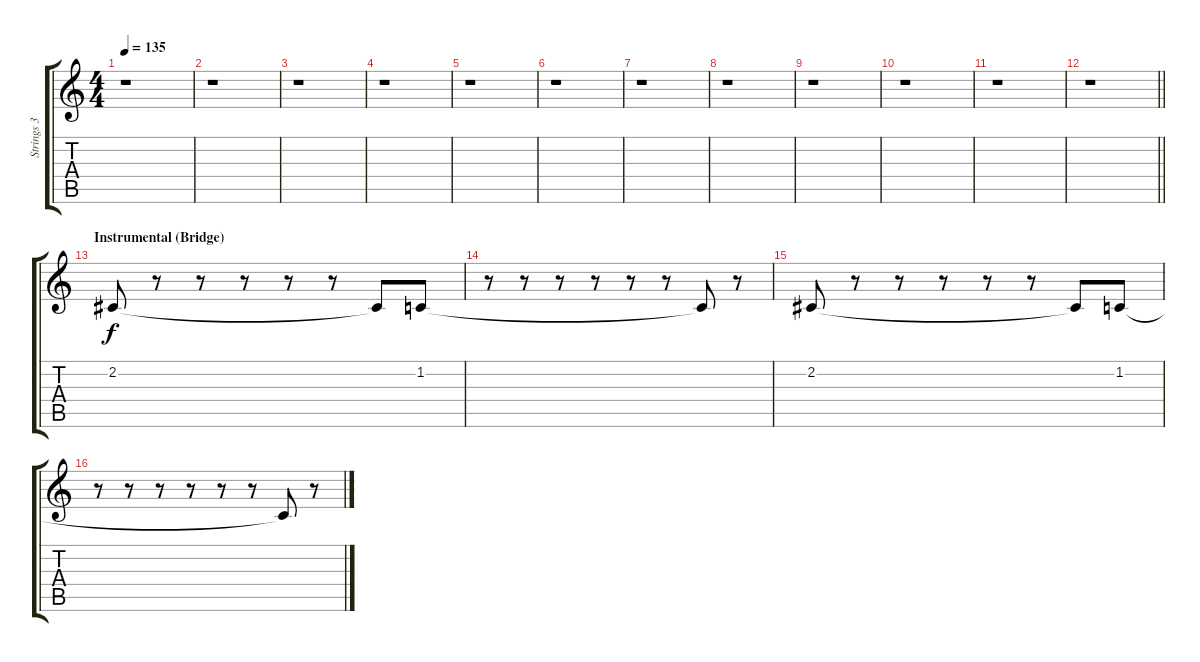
\track ("Strings 3" "Strings 3") {instrument tremolostrings}
\staff {score tabs}
\tuning (E4 B3 G3 D3 A2 E2) {hide}
\ts (4 4)
\tempo 135
\clef g2
\ks c
r.1{dy f} |
r.1 |
r.1 |
r.1 |
r.1 |
r.1 |
r.1 |
r.1 |
r.1 |
r.1 |
r.1 |
\barLineRight lightlight
r.1 |
\section ("" "Instrumental (Bridge)")
2.2.8 r.8 r.8 r.8 r.8 r.8 2.2{t}.8 1.2.8 |
r.8 r.8 r.8 r.8 r.8 r.8 1.2{t}.8 r.8 |
2.2.8 r.8 r.8 r.8 r.8 r.8 2.2{t}.8 1.2.8 |
r.8 r.8 r.8 r.8 r.8 r.8 1.2{t}.8 r.8
